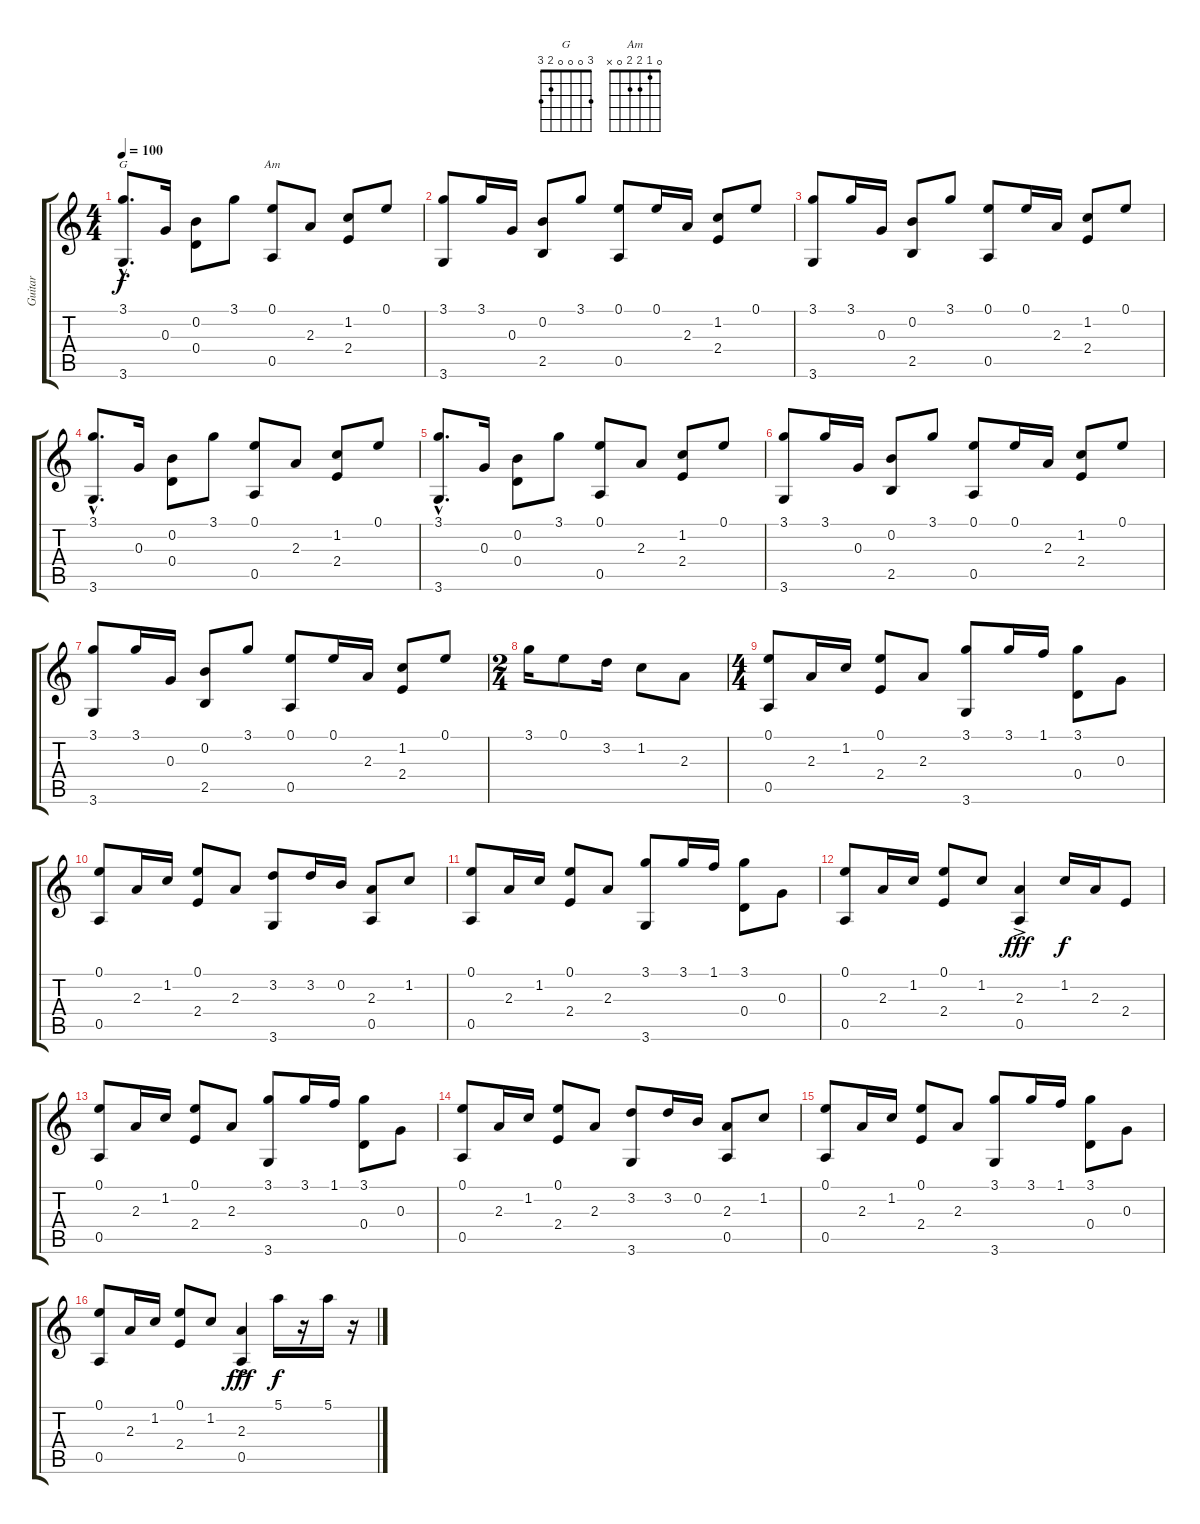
\track ("Guitar" "Guitar") {instrument acousticguitarnylon}
\staff {score tabs}
\tuning (E4 B3 G3 D3 A2 E2) {hide}
\chord ("G" 3 0 0 0 2 3)
\chord ("Am" 0 1 2 2 0 x)
\ts (4 4)
\tempo 100
\clef g2
\ks c
(3.1{hac} 3.6{hac}).8{d ch "G" dy f} 0.3.16 (0.2 0.4).8 3.1.8 (0.1 0.5).8{ch "Am"} 2.3.8 (1.2 2.4).8 0.1.8 |
(3.1 3.6).8 3.1.16 0.3.16 (0.2 2.5).8 3.1.8 (0.1 0.5).8 0.1.16 2.3.16 (1.2 2.4).8 0.1.8 |
(3.1 3.6).8 3.1.16 0.3.16 (0.2 2.5).8 3.1.8 (0.1 0.5).8 0.1.16 2.3.16 (1.2 2.4).8 0.1.8 |
(3.1{hac} 3.6{hac}).8{d} 0.3.16 (0.2 0.4).8 3.1.8 (0.1 0.5).8 2.3.8 (1.2 2.4).8 0.1.8 |
(3.1{hac} 3.6{hac}).8{d} 0.3.16 (0.2 0.4).8 3.1.8 (0.1 0.5).8 2.3.8 (1.2 2.4).8 0.1.8 |
(3.1 3.6).8 3.1.16 0.3.16 (0.2 2.5).8 3.1.8 (0.1 0.5).8 0.1.16 2.3.16 (1.2 2.4).8 0.1.8 |
(3.1 3.6).8 3.1.16 0.3.16 (0.2 2.5).8 3.1.8 (0.1 0.5).8 0.1.16 2.3.16 (1.2 2.4).8 0.1.8 |
\ts (2 4)
3.1.16 0.1.8 3.2.16 1.2.8 2.3.8 |
\ts (4 4)
(0.1 0.5).8 2.3.16 1.2.16 (0.1 2.4).8 2.3.8 (3.1 3.6).8 3.1.16 1.1.16 (3.1 0.4).8 0.3.8 |
(0.1 0.5).8 2.3.16 1.2.16 (0.1 2.4).8 2.3.8 (3.2 3.6).8 3.2.16 0.2.16 (2.3 0.5).8 1.2.8 |
(0.1 0.5).8 2.3.16 1.2.16 (0.1 2.4).8 2.3.8 (3.1 3.6).8 3.1.16 1.1.16 (3.1 0.4).8 0.3.8 |
(0.1 0.5).8 2.3.16 1.2.16 (0.1 2.4).8 1.2.8 (2.3{ac} 0.5).4{dy fff} 1.2.16{dy f} 2.3.16 2.4.8 |
(0.1 0.5).8 2.3.16 1.2.16 (0.1 2.4).8 2.3.8 (3.1 3.6).8 3.1.16 1.1.16 (3.1 0.4).8 0.3.8 |
(0.1 0.5).8 2.3.16 1.2.16 (0.1 2.4).8 2.3.8 (3.2 3.6).8 3.2.16 0.2.16 (2.3 0.5).8 1.2.8 |
(0.1 0.5).8 2.3.16 1.2.16 (0.1 2.4).8 2.3.8 (3.1 3.6).8 3.1.16 1.1.16 (3.1 0.4).8 0.3.8 |
(0.1 0.5).8 2.3.16 1.2.16 (0.1 2.4).8 1.2.8 (2.3{ac} 0.5).4{dy fff} 5.1.16{dy f} r.16 5.1.16 r.16
